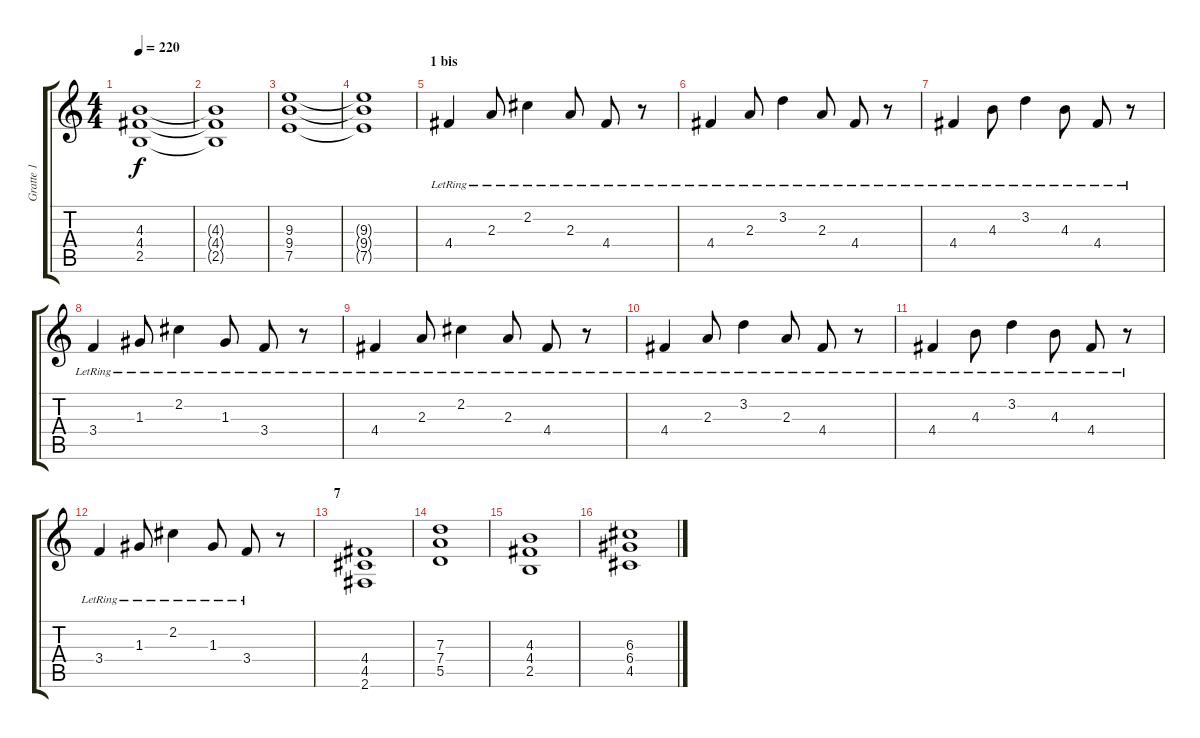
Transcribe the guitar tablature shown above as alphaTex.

\track ("Gratte 1" "Gratte 1") {instrument overdrivenguitar}
\staff {score tabs}
\tuning (E4 B3 G3 D3 A2 E2) {hide}
\ts (4 4)
\tempo 220
\clef g2
\ks c
(4.3 4.4 2.5).1{dy f} |
(4.3{t} 4.4{t} 2.5{t}).1 |
(9.3 9.4 7.5).1 |
(9.3{t} 9.4{t} 7.5{t}).1 |
\section ("" "1 bis")
4.4{lr}.4 2.3{lr}.8 2.2{lr}.4 2.3{lr}.8 4.4{lr}.8 r.8 |
4.4{lr}.4 2.3{lr}.8 3.2{lr}.4 2.3{lr}.8 4.4{lr}.8 r.8 |
4.4{lr}.4 4.3{lr}.8 3.2{lr}.4 4.3{lr}.8 4.4{lr}.8 r.8 |
3.4{lr}.4 1.3{lr}.8 2.2{lr}.4 1.3{lr}.8 3.4{lr}.8 r.8 |
4.4{lr}.4 2.3{lr}.8 2.2{lr}.4 2.3{lr}.8 4.4{lr}.8 r.8 |
4.4{lr}.4 2.3{lr}.8 3.2{lr}.4 2.3{lr}.8 4.4{lr}.8 r.8 |
4.4{lr}.4 4.3{lr}.8 3.2{lr}.4 4.3{lr}.8 4.4{lr}.8 r.8 |
3.4{lr}.4 1.3{lr}.8 2.2{lr}.4 1.3{lr}.8 3.4{lr}.8 r.8 |
\section ("" "7")
(4.4 4.5 2.6).1 |
(7.3 7.4 5.5).1 |
(4.3 4.4 2.5).1 |
(6.3 6.4 4.5).1
